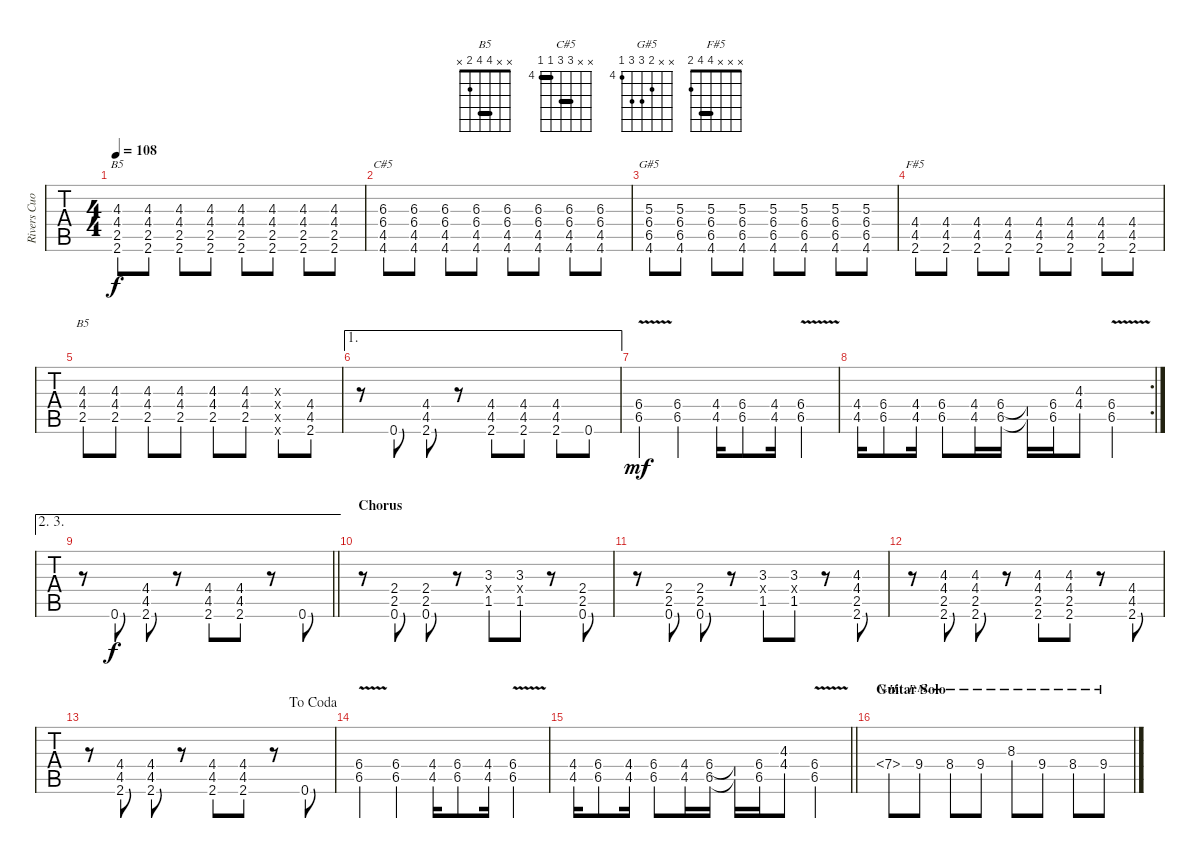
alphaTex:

\track ("Rivers Cuomo - Guitar" "Rivers Cuo") {instrument overdrivenguitar}
\staff {tabs}
\tuning (E4 B3 G3 D3 A2 E2) {hide}
\chord ("B5" x x 4 4 2 2) {barre (2 4)}
\chord ("C#5" x x 6 6 4 4) {firstfret 4 barre (4 6)}
\chord ("G#5" x x 5 6 6 4) {firstfret 4}
\chord ("F#5" x x x 4 4 2) {barre 4}
\chord ("B5" x x 4 4 2 x) {barre 4}
\ts (4 4)
\tempo 108
\clef g2
\ks b
(4.3 4.4 2.5 2.6).8{ch "B5" dy f} (4.3 4.4 2.5 2.6).8 (4.3 4.4 2.5 2.6).8 (4.3 4.4 2.5 2.6).8 (4.3 4.4 2.5 2.6).8 (4.3 4.4 2.5 2.6).8 (4.3 4.4 2.5 2.6).8 (4.3 4.4 2.5 2.6).8 |
(6.3 6.4 4.5 4.6).8{ch "C#5"} (6.3 6.4 4.5 4.6).8 (6.3 6.4 4.5 4.6).8 (6.3 6.4 4.5 4.6).8 (6.3 6.4 4.5 4.6).8 (6.3 6.4 4.5 4.6).8 (6.3 6.4 4.5 4.6).8 (6.3 6.4 4.5 4.6).8 |
(5.3 6.4 6.5 4.6).8{ch "G#5"} (5.3 6.4 6.5 4.6).8 (5.3 6.4 6.5 4.6).8 (5.3 6.4 6.5 4.6).8 (5.3 6.4 6.5 4.6).8 (5.3 6.4 6.5 4.6).8 (5.3 6.4 6.5 4.6).8 (5.3 6.4 6.5 4.6).8 |
(4.4 4.5 2.6).8{ch "F#5"} (4.4 4.5 2.6).8 (4.4 4.5 2.6).8 (4.4 4.5 2.6).8 (4.4 4.5 2.6).8 (4.4 4.5 2.6).8 (4.4 4.5 2.6).8 (4.4 4.5 2.6).8 |
(4.3 4.4 2.5).8{ch "B5"} (4.3 4.4 2.5).8 (4.3 4.4 2.5).8 (4.3 4.4 2.5).8 (4.3 4.4 2.5).8 (4.3 4.4 2.5).8 (4.3{x} 4.4{x} 2.5{x} 0.6{x}).8 (4.4 4.5 2.6).8 |
\ae 1
r.8 0.6.8 (4.4 4.5 2.6).8 r.8 (4.4 4.5 2.6).8 (4.4 4.5 2.6).8 (4.4 4.5 2.6).8 0.6.8 |
(6.4{v} 6.5).4{dy mf} (6.4 6.5).4 (4.4 4.5).16 (6.4 6.5).8 (4.4 4.5).16 (6.4 6.5{v}).4 |
\rc 2
(4.4 4.5).16 (6.4 6.5).8 (4.4 4.5).16 (6.4 6.5).8 (4.4 4.5).16 (6.4 6.5).16 (6.4{t} 6.5{t}).16 (6.4 6.5).16 (4.3 4.4).8 (6.4 6.5{v}).4 |
\ae (2 3)
\barLineRight lightlight
r.8 0.6.8{dy f} (4.4 4.5 2.6).8 r.8 (4.4 4.5 2.6).8 (4.4 4.5 2.6).8 r.8 0.6.8 |
\section ("" "Chorus")
r.8 (2.4 2.5 0.6).8 (2.4 2.5 0.6).8 r.8 (3.3 0.4{x} 1.5).8 (3.3 0.4{x} 1.5).8 r.8 (2.4 2.5 0.6).8 |
r.8 (2.4 2.5 0.6).8 (2.4 2.5 0.6).8 r.8 (3.3 0.4{x} 1.5).8 (3.3 0.4{x} 1.5).8 r.8 (4.3 4.4 2.5 2.6).8 |
r.8 (4.3 4.4 2.5 2.6).8 (4.3 4.4 2.5 2.6).8 r.8 (4.3 4.4 2.5 2.6).8 (4.3 4.4 2.5 2.6).8 r.8 (4.4 4.5 2.6).8 |
\jump dacoda
r.8 (4.4 4.5 2.6).8 (4.4 4.5 2.6).8 r.8 (4.4 4.5 2.6).8 (4.4 4.5 2.6).8 r.8 0.6.8 |
(6.4{v} 6.5).4 (6.4 6.5).4 (4.4 4.5).16 (6.4 6.5).8 (4.4 4.5).16 (6.4 6.5{v}).4 |
\barLineRight lightlight
(4.4 4.5).16 (6.4 6.5).8 (4.4 4.5).16 (6.4 6.5).8 (4.4 4.5).16 (6.4 6.5).16 (6.4{t} 6.5{t}).16 (6.4 6.5).16 (4.3 4.4).8 (6.4 6.5{v}).4 |
\section ("" "Guitar Solo")
7.4{nh}.8{balance 8 instrument distortionguitar} 9.4{pm}.8 8.4{pm}.8 9.4{pm}.8 8.3{pm}.8 9.4{pm}.8 8.4{pm}.8 9.4{pm}.8
